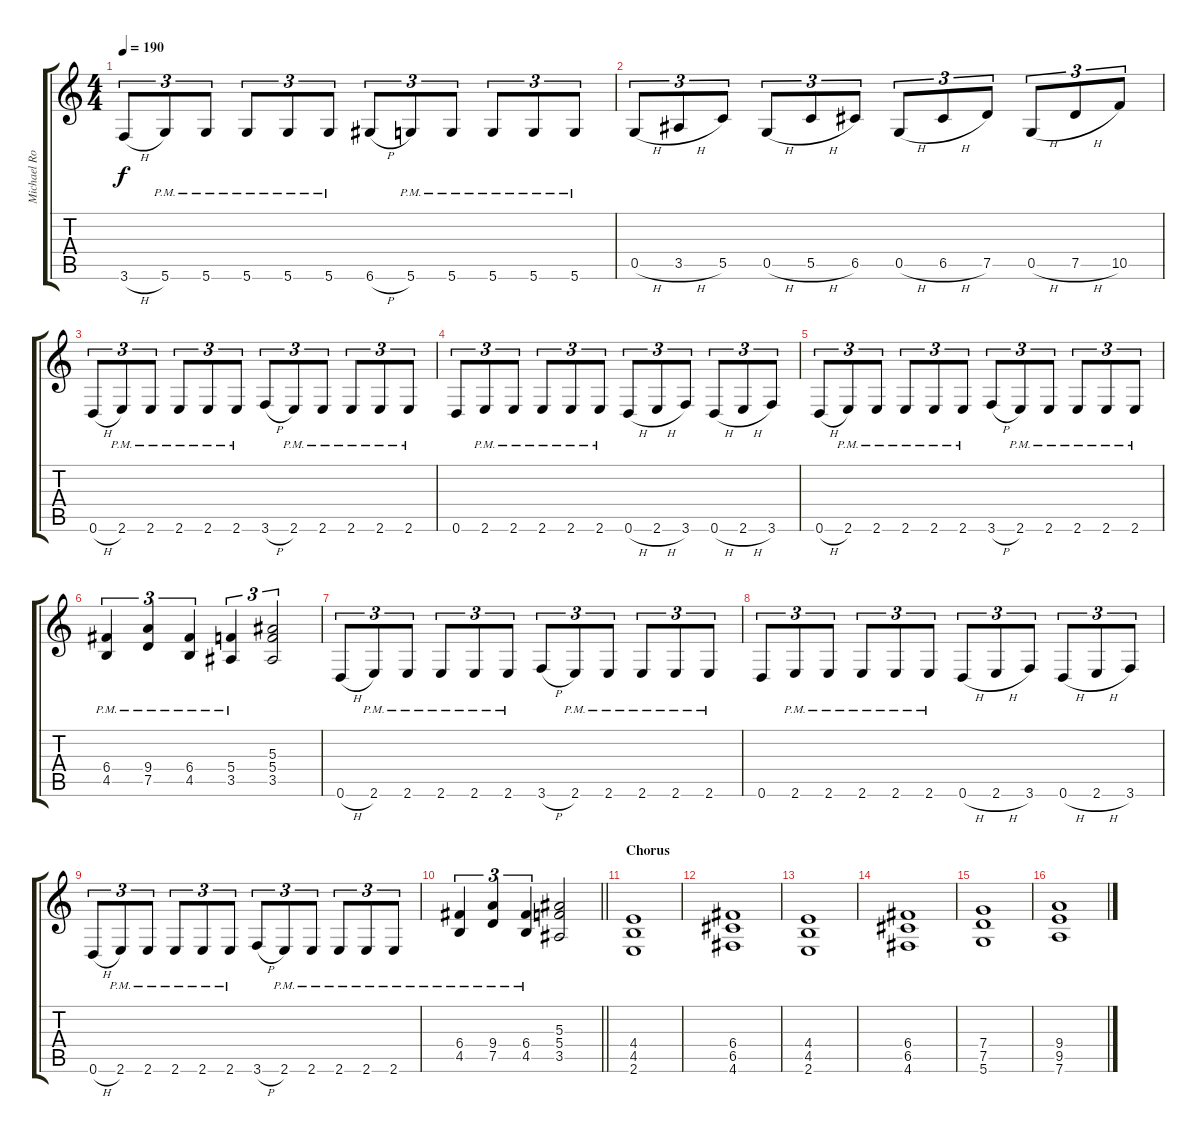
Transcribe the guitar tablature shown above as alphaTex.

\track ("Michael Romeo - Guitar " "Michael Ro") {instrument overdrivenguitar}
\staff {score tabs}
\tuning (D4 A3 F3 C3 G2 D2) {hide}
\ts (4 4)
\tempo 190
\clef g2
\ks c
3.6{h}.8{tu (3 2) dy f} 5.6{pm}.8{tu (3 2)} 5.6{pm}.8{tu (3 2)} 5.6{pm}.8{tu (3 2)} 5.6{pm}.8{tu (3 2)} 5.6{pm}.8{tu (3 2)} 6.6{h}.8{tu (3 2)} 5.6{pm}.8{tu (3 2)} 5.6{pm}.8{tu (3 2)} 5.6{pm}.8{tu (3 2)} 5.6{pm}.8{tu (3 2)} 5.6{pm}.8{tu (3 2)} |
0.5{h}.8{tu (3 2)} 3.5{h}.8{tu (3 2)} 5.5.8{tu (3 2)} 0.5{h}.8{tu (3 2)} 5.5{h}.8{tu (3 2)} 6.5.8{tu (3 2)} 0.5{h}.8{tu (3 2)} 6.5{h}.8{tu (3 2)} 7.5.8{tu (3 2)} 0.5{h}.8{tu (3 2)} 7.5{h}.8{tu (3 2)} 10.5.8{tu (3 2)} |
0.6{h}.8{tu (3 2)} 2.6{pm}.8{tu (3 2)} 2.6{pm}.8{tu (3 2)} 2.6{pm}.8{tu (3 2)} 2.6{pm}.8{tu (3 2)} 2.6{pm}.8{tu (3 2)} 3.6{h}.8{tu (3 2)} 2.6{pm}.8{tu (3 2)} 2.6{pm}.8{tu (3 2)} 2.6{pm}.8{tu (3 2)} 2.6{pm}.8{tu (3 2)} 2.6{pm}.8{tu (3 2)} |
0.6.8{tu (3 2)} 2.6{pm}.8{tu (3 2)} 2.6{pm}.8{tu (3 2)} 2.6{pm}.8{tu (3 2)} 2.6{pm}.8{tu (3 2)} 2.6{pm}.8{tu (3 2)} 0.6{h}.8{tu (3 2)} 2.6{h}.8{tu (3 2)} 3.6.8{tu (3 2)} 0.6{h}.8{tu (3 2)} 2.6{h}.8{tu (3 2)} 3.6.8{tu (3 2)} |
0.6{h}.8{tu (3 2)} 2.6{pm}.8{tu (3 2)} 2.6{pm}.8{tu (3 2)} 2.6{pm}.8{tu (3 2)} 2.6{pm}.8{tu (3 2)} 2.6{pm}.8{tu (3 2)} 3.6{h}.8{tu (3 2)} 2.6{pm}.8{tu (3 2)} 2.6{pm}.8{tu (3 2)} 2.6{pm}.8{tu (3 2)} 2.6{pm}.8{tu (3 2)} 2.6{pm}.8{tu (3 2)} |
(6.4{pm} 4.5{pm}).4{tu (3 2)} (9.4{pm} 7.5{pm}).4{tu (3 2)} (6.4{pm} 4.5{pm}).4{tu (3 2)} (5.4{pm} 3.5{pm}).4{tu (3 2)} (5.3 5.4 3.5).2{tu (3 2)} |
0.6{h}.8{tu (3 2)} 2.6{pm}.8{tu (3 2)} 2.6{pm}.8{tu (3 2)} 2.6{pm}.8{tu (3 2)} 2.6{pm}.8{tu (3 2)} 2.6{pm}.8{tu (3 2)} 3.6{h}.8{tu (3 2)} 2.6{pm}.8{tu (3 2)} 2.6{pm}.8{tu (3 2)} 2.6{pm}.8{tu (3 2)} 2.6{pm}.8{tu (3 2)} 2.6{pm}.8{tu (3 2)} |
0.6.8{tu (3 2)} 2.6{pm}.8{tu (3 2)} 2.6{pm}.8{tu (3 2)} 2.6{pm}.8{tu (3 2)} 2.6{pm}.8{tu (3 2)} 2.6{pm}.8{tu (3 2)} 0.6{h}.8{tu (3 2)} 2.6{h}.8{tu (3 2)} 3.6.8{tu (3 2)} 0.6{h}.8{tu (3 2)} 2.6{h}.8{tu (3 2)} 3.6.8{tu (3 2)} |
0.6{h}.8{tu (3 2)} 2.6{pm}.8{tu (3 2)} 2.6{pm}.8{tu (3 2)} 2.6{pm}.8{tu (3 2)} 2.6{pm}.8{tu (3 2)} 2.6{pm}.8{tu (3 2)} 3.6{h}.8{tu (3 2)} 2.6{pm}.8{tu (3 2)} 2.6{pm}.8{tu (3 2)} 2.6{pm}.8{tu (3 2)} 2.6{pm}.8{tu (3 2)} 2.6{pm}.8{tu (3 2)} |
\barLineRight lightlight
(6.4{pm} 4.5{pm}).4{tu (3 2)} (9.4{pm} 7.5{pm}).4{tu (3 2)} (6.4{pm} 4.5{pm}).4{tu (3 2)} (5.3 5.4 3.5).2 |
\section ("" "Chorus")
(4.4 4.5 2.6).1 |
(6.4 6.5 4.6).1 |
(4.4 4.5 2.6).1 |
(6.4 6.5 4.6).1 |
(7.4 7.5 5.6).1 |
(9.4 9.5 7.6).1
